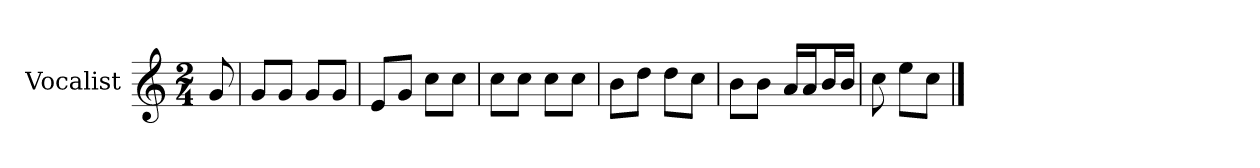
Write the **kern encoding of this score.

**kern
*part1
*staff1
*I"Vocalist
*k[]
*C:
*M2/4
=
8g
=1
8gL
8gJ
8gL
8gJ
=2
8eL
8gJ
8ccL
8ccJ
=3
8ccL
8ccJ
8ccL
8ccJ
=4
8bL
8ddJ
8ddL
8ccJ
=5
8bL
8bJ
16aLL
16aJ
16bL
16bJJ
=6
8cc
8eeL
8ccJ
==
*-
